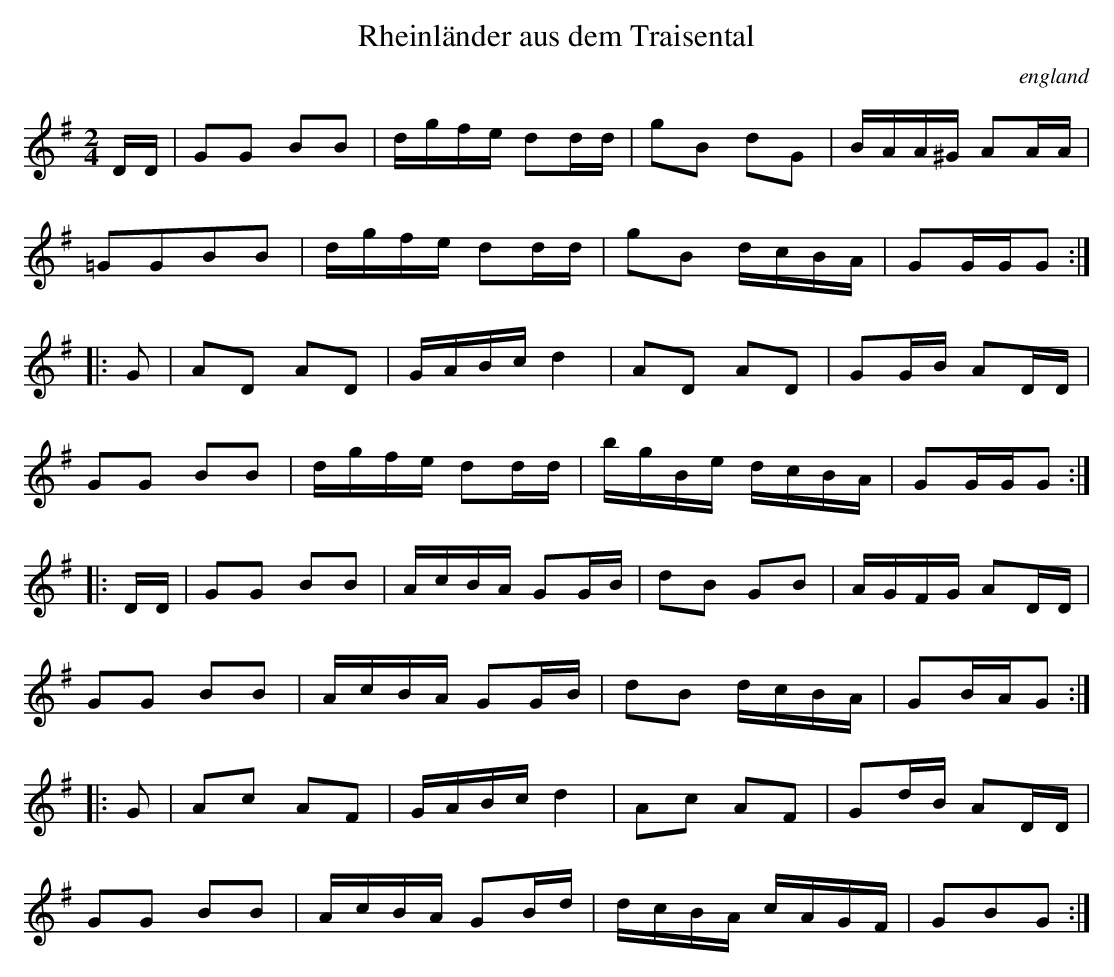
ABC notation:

X:1
T:Rheinländer aus dem Traisental
O:england
M:2/4
L:1/16
K:G
DD|G2G2 B2B2|dgfe d2dd|g2B2 d2G2|BAA^G A2AA|
=G2G2B2B2|dgfe d2dd|g2B2 dcBA|G2GGG2:|
|:G2|A2D2 A2D2|GABcd4|A2D2 A2D2|G2GB A2DD|
G2G2 B2B2|dgfe d2dd|bgBe dcBA|G2GGG2:|
|:DD|G2G2 B2B2|AcBA G2GB|d2B2 G2B2|AGFG A2DD|
G2G2 B2B2|AcBA G2GB|d2B2 dcBA|G2BAG2:|
|:G2|A2c2 A2F2|GABcd4|A2c2 A2F2|G2dB A2DD|
G2G2 B2B2|AcBA G2Bd|dcBA cAGF|G2B2G2:|
